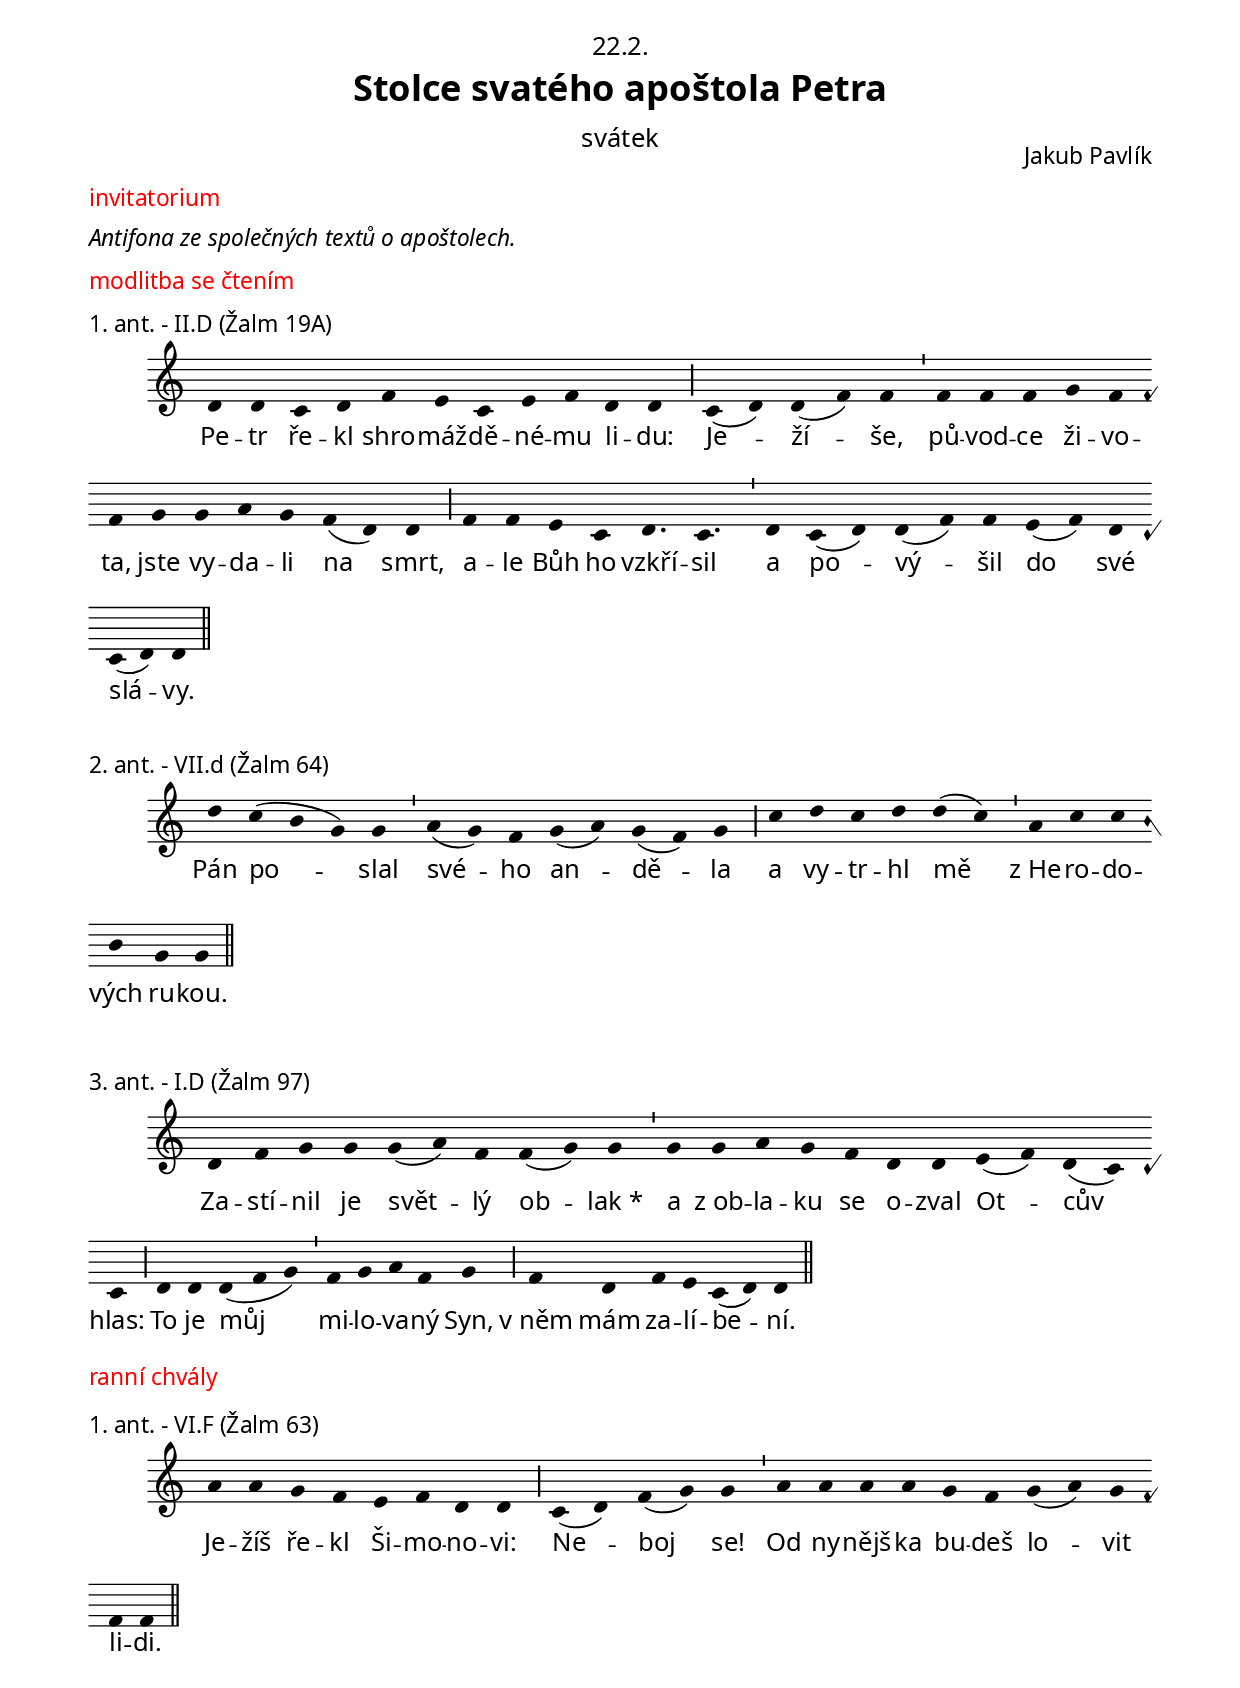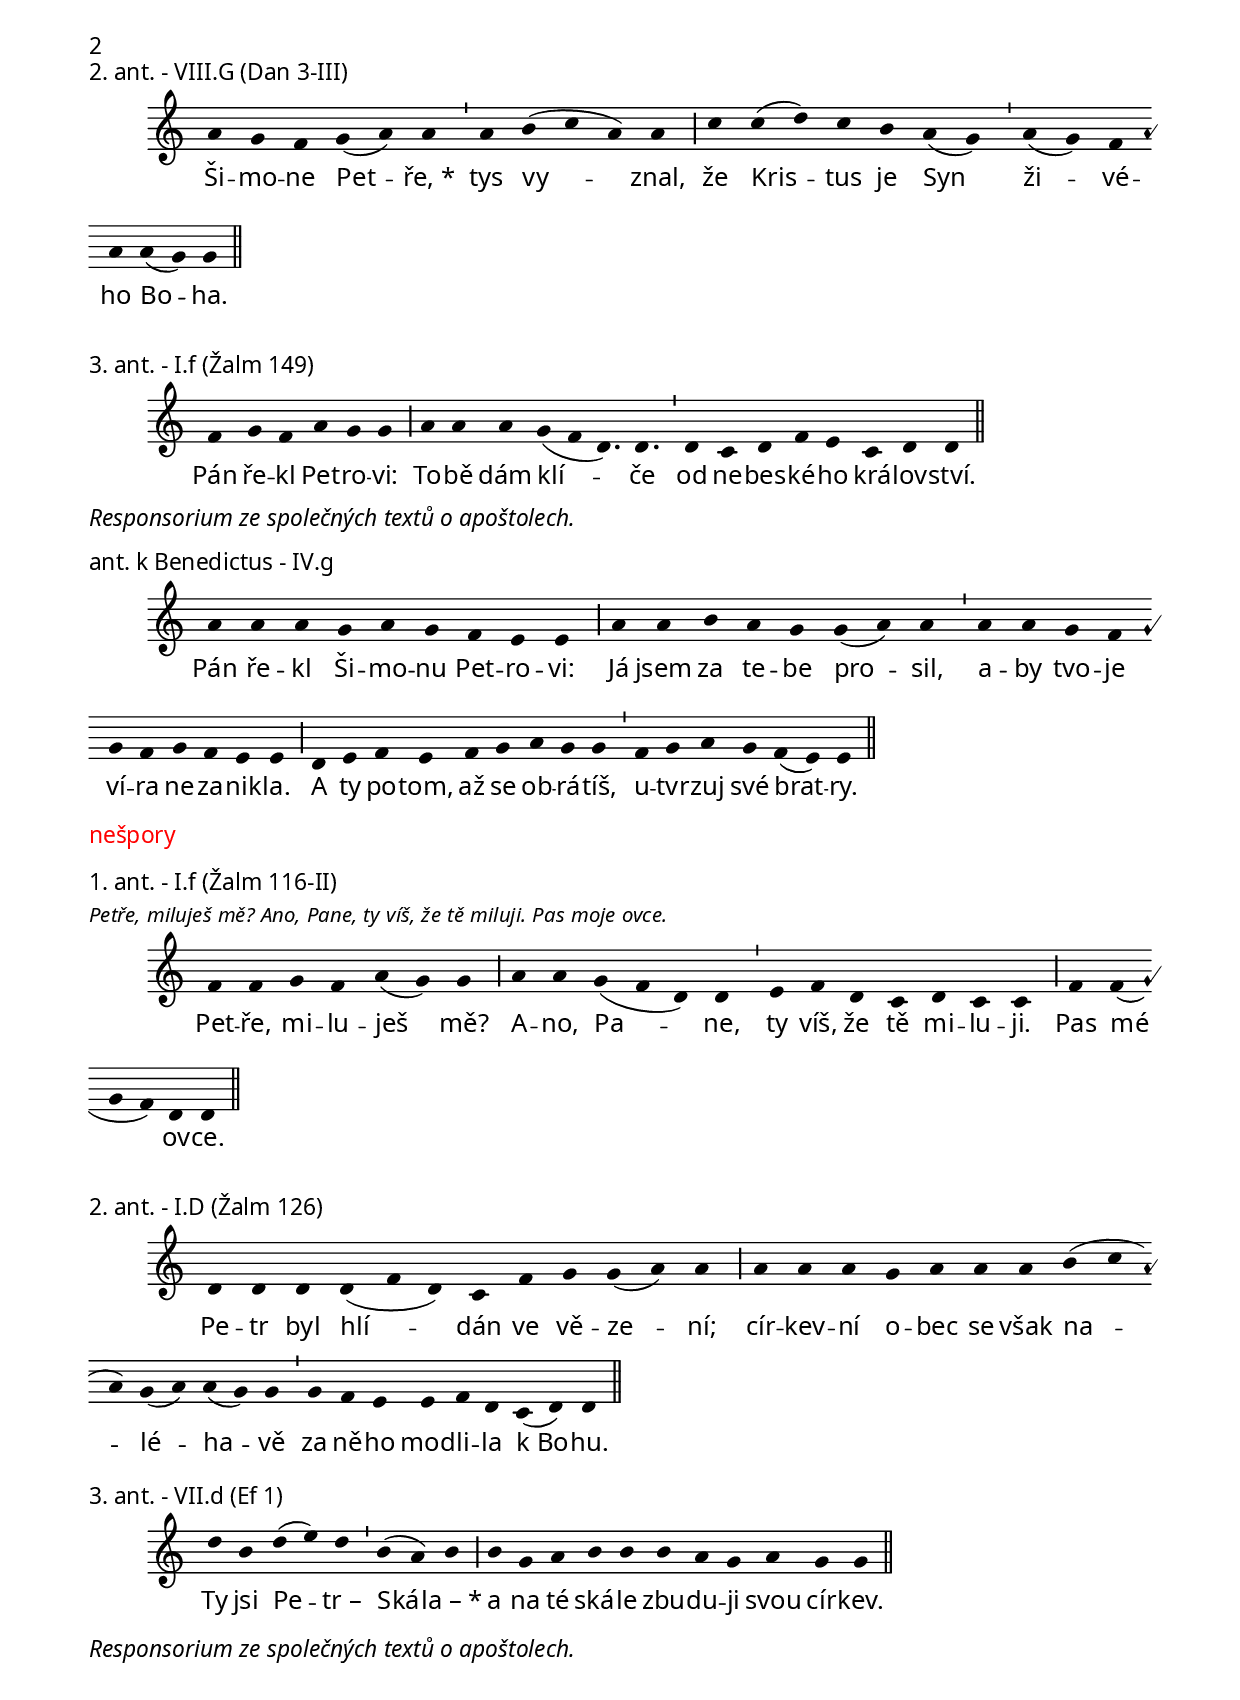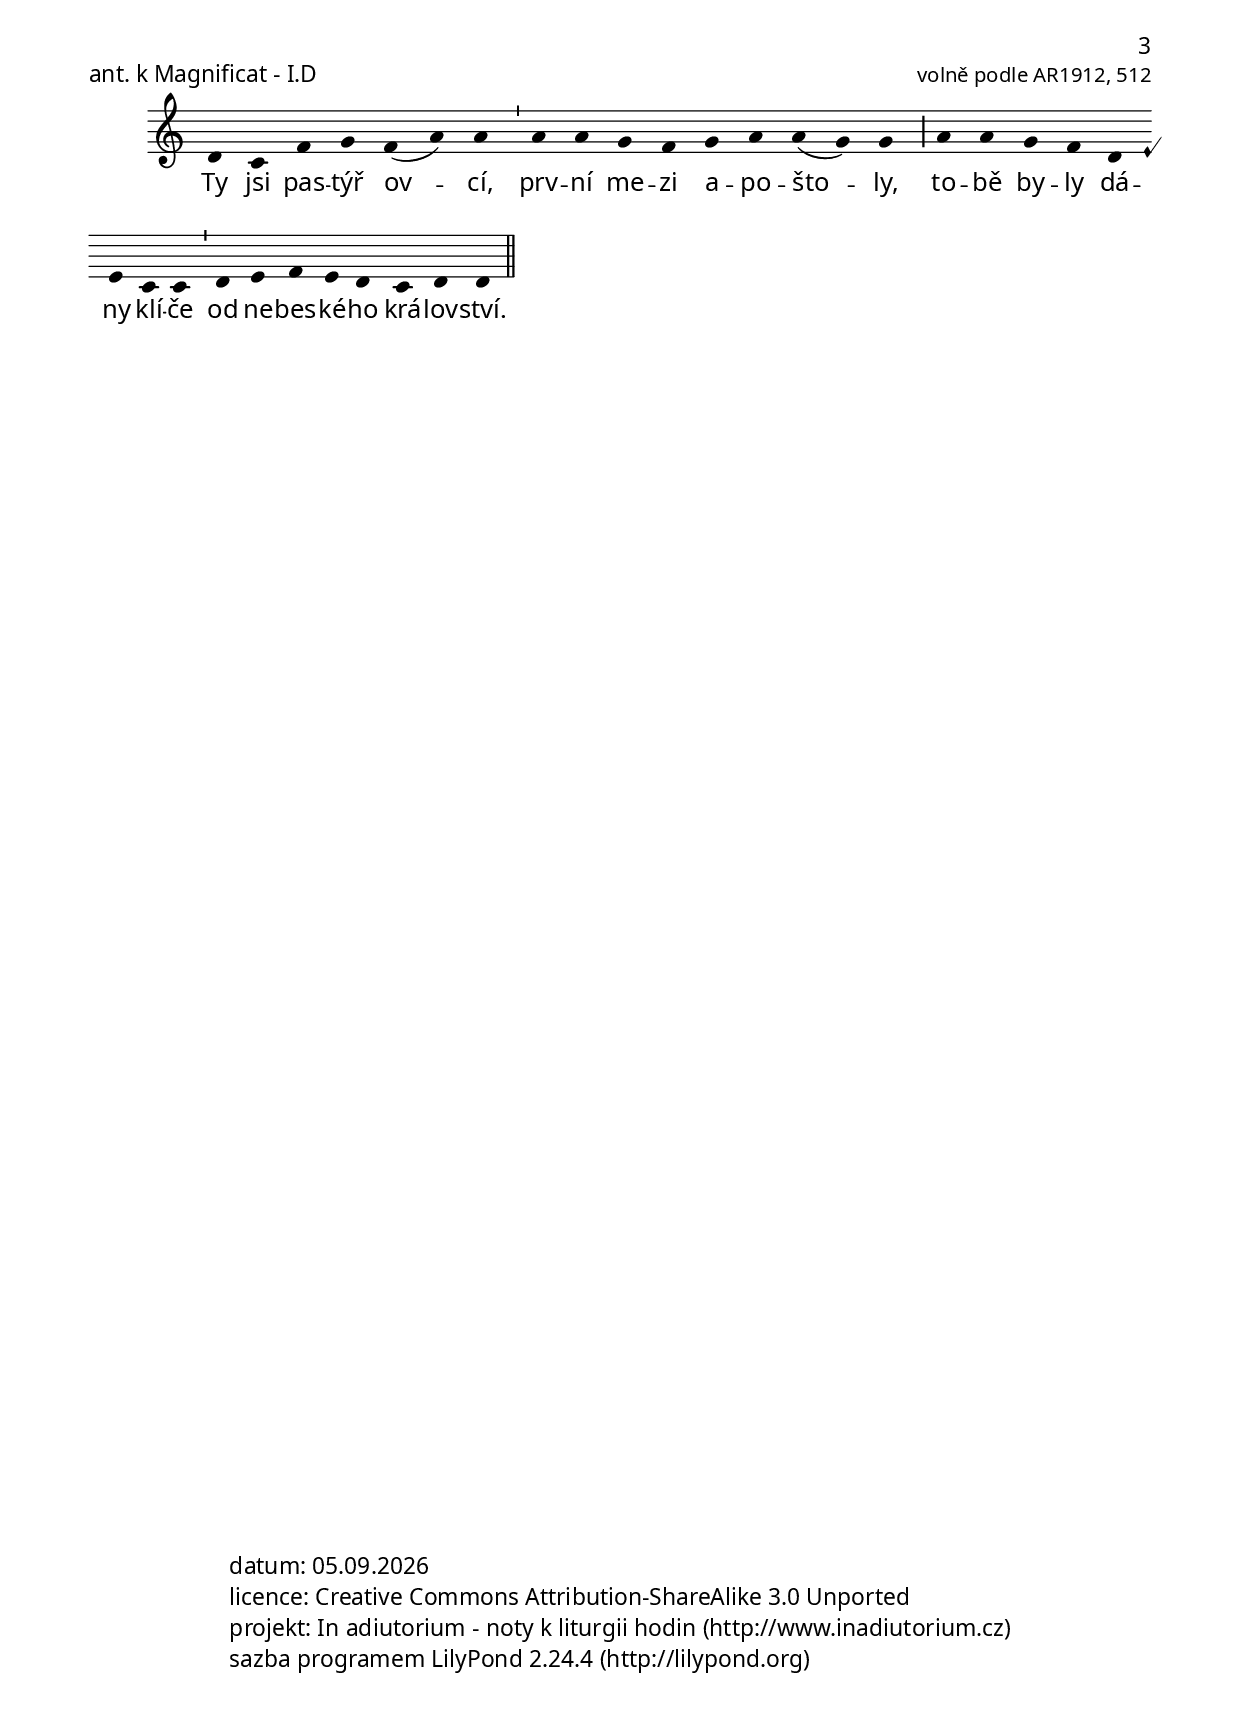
\version "2.16.0"

\include "../spolecne.ly"
\include "../dilyresponsorii.ly"

\header {
  title = \markup\titleSvatek
            "Stolce svatého apoštola Petra"
            svátek
            22.2.
  composer = "Jakub Pavlík"
}

\markup {\nadpisHodinka {"invitatorium"}}

\markup\italic{Antifona ze společných textů o apoštolech.}

\markup {\nadpisHodinka {"modlitba se čtením"}}

\score {
  \relative c' {
    \choralniRezim
    d4 d c d f e c e f d d \barMaior
    c( d) d( f) f \barMin
    f f f g f f
    g g a g f( d) d \barMaior
    f f e c d4. c \barMin
    d4 c( d) d( f) f e( f) d c( d) d \barFinalis
  }
  \addlyrics {
    Pe -- tr ře -- kl shro -- máž -- dě -- né -- mu li -- du:
    Je -- ží -- še,
    pů -- vod -- ce ži -- vo -- ta,
    jste vy -- da -- li na smrt,
    a -- le Bůh ho vzkří -- sil
    a po -- vý -- šil do své slá -- vy.
  }
  \header {
    quid = "1. ant."
    modus = "II"
    differentia = "D"
    psalmus = "Žalm 19A"
    id = "mc-a1"
    piece = \markup {\sestavTitulek}
  }
}

\score {
  \relative c'' {
    \choralniRezim
    d4 c( b g) g \barMin
    a( g) f g( a) g( f) g \barMaior
    c d c d d( c) \barMin
    a c c b g g \barFinalis
  }
  \addlyrics {
    Pán po -- slal
    své -- ho an -- dě -- la
    a vy -- tr -- hl mě
    z_He -- ro -- do -- vých ru -- kou.
  }
  \header {
    quid = "2. ant."
    modus = "VII"
    differentia = "d"
    psalmus = "Žalm 64"
    id = "mc-a2"
    piece = \markup {\sestavTitulek}
  }
}

\score {
  \relative c' {
    \choralniRezim
    d4 f g g g( a) f f( g) g \barMin
    g g a g f d d e( f) d( c) c \barMaior
    d d d( f g) \barMin f g a f g \barMaior
    f d f e c( d) d \barFinalis
  }
  \addlyrics {
    Za -- stí -- nil je svět -- lý ob -- lak_*
    a z_ob -- la -- ku se o -- zval Ot -- cův hlas:
    To je můj mi -- lo -- va -- ný Syn,
    v_něm mám za -- lí -- be -- ní.
  }
  \header {
    quid = "3. ant."
    modus = "I"
    differentia = "D"
    psalmus = "Žalm 97"
    id = "mc-a3"
    fial = "sanktoral/0806promenenipane.ly#2ne-a2"
    piece = \markup {\sestavTitulek}
  }
}

\markup {\nadpisHodinka {"ranní chvály"}}

\score {
  \relative c'' {
    \choralniRezim
    a4 a g f e f d d \barMaior
    c( d) f( g) g \barMin
    a a a a g f g( a) g f f \barFinalis
  }
  \addlyrics {
    Je -- žíš ře -- kl Ši -- mo -- no -- vi:
    Ne -- boj se!
    Od ny -- nějš -- ka bu -- deš lo -- vit li -- di.
  }
  \header {
    quid = "1. ant."
    modus = "VI"
    differentia = "F"
    psalmus = "Žalm 63"
    fial = "fial://antifony/mezidobi_nedeleC_02_10.ly#ne5c-ne2-mag"
    id = "rch-a1"
    piece = \markup {\sestavTitulek}
  }
}

\score {
  \relative c'' {
    \choralniRezim
    a4 g f g( a) a \barMin
    a b( c a) a \barMaior
    c c( d) c b a( g) \barMin
    a( g) f a a( g) g \barFinalis
  }
  \addlyrics {
    Ši -- mo -- ne Pet -- ře,_*
    tys vy -- znal,
    že Kris -- tus je Syn
    ži -- vé -- ho Bo -- ha.
  }
  \header {
    quid = "2. ant."
    modus = "VIII"
    differentia = "G"
    psalmus = "Dan 3-III"
    fial = "fial://sanktoral/0629petraapavla.ly#1ne-a1"
    id = "rch-a2"
    piece = \markup {\sestavTitulek}
  }
}

\score {
  \relative c' {
    \choralniRezim
    f4 g f a g g \barMaior
    a a a g( f d4.) d \barMin
    d4 c d f e c d d \barFinalis
  }
  \addlyrics {
    Pán ře -- kl Pet -- ro -- vi:
    To -- bě dám klí -- če
    od ne -- bes -- ké -- ho krá -- lov -- ství.
  }
  \header {
    quid = "3. ant."
    modus = "I"
    differentia = "f"
    psalmus = "Žalm 149"
    id = "rch-a3"
    piece = \markup {\sestavTitulek}
  }
}

\markup\italic{Responsorium ze společných textů o apoštolech.}

\score {
  \relative c'' {
    \choralniRezim
    a4 a a g a g f e e \barMaior
    a a b a g g( a) a \barMin
    a a g f g f g f e e \barMaior
    d e f e f g a g g \barMin
    f g a g f( e) e \barFinalis
  }
  \addlyrics {
    Pán ře -- kl Ši -- mo -- nu Pet -- ro -- vi:
    Já jsem za te -- be pro -- sil,
    a -- by tvo -- je ví -- ra ne -- za -- nik -- la.
    A ty po -- tom,  až se ob -- rá -- tíš,
    u -- tvr -- zuj své brat -- ry.
  }
  \header {
    quid = "ant. k Benedictus"
    modus = "IV"
    differentia = "g"
    psalmus = ""
    id = "rch-aben"
    fons = "kousek z: Petra a Pavla, 2. nesp., 1. a."
    piece = \markup {\sestavTitulekBezZalmu}
  }
}

\markup {\nadpisHodinka {"nešpory"}}

\score {
  \relative c' {
    \choralniRezim
    f4 f g f a( g) g \barMaior
    a a g( f d) d \barMin e f d c d c c \barMaior
    f f( g f) d d \barFinalis
  }
  \addlyrics {
    Pet -- ře, mi -- lu -- ješ mě?
    A -- no, Pa -- ne, ty víš, že tě mi -- lu -- ji.
    Pas mé ov -- ce.
  }
  \header {
    textus_approbatus = "Petře, miluješ mě?
    Ano, Pane, ty víš, že tě miluji.
    Pas moje ovce."
    quid = "1. ant."
    modus = "I"
    differentia = "f"
    psalmus = "Žalm 116-II"
    id = "ne-a1"
    piece = \markup {\sestavTitulek}
  }
}

\score {
  \relative c' {
    \choralniRezim
    d4 d d d( f d) c f g g( a) a \barMaior
    a a a g a a a b( c a) g( a) a( g) g \barMin
    g f e e f d c( d) d \barFinalis
  }
  \addlyrics {
    Pe -- tr byl hlí -- dán ve vě -- ze -- ní;
    cír -- kev -- ní o -- bec se však na -- lé -- ha -- vě
    za ně -- ho mod -- li -- la k_Bo -- hu.
  }
  \header {
    quid = "2. ant."
    modus = "I"
    differentia = "D"
    psalmus = "Žalm 126"
    placet = "spíš lépe"
    id = "ne-a2"
    piece = \markup {\sestavTitulek}
  }
}

\score {
  \relative c'' {
    \choralniRezim
    d4 b d( e) d \barMin
    b( a) b \barMaior
    b g a b b b a g a g g \barFinalis
  }
  \addlyrics {
    Ty jsi Pe -- tr_–
    Ská -- la_–_*
    a na té ská -- le zbu -- du -- ji svou cír -- kev.
  }
  \header {
    quid = "3. ant."
    modus = "VII"
    differentia = "d"
    psalmus = "Ef 1"
    fial = "fial://sanktoral/0629petraapavla.ly#1ne-a2"
    id = "ne-a3"
    piece = \markup {\sestavTitulek}
  }
}

\markup\italic{Responsorium ze společných textů o apoštolech.}

\score {
  \relative c' {
    \choralniRezim
    d4 c f g f( a) a \barMin
    a a g f g a a( g) g \barMaior
    a a g f d e c c \barMin
    d e f e d c d d \barFinalis
  }
  \addlyrics {
    Ty jsi pas -- týř ov -- cí,
    prv -- ní me -- zi a -- po -- što -- ly,
    to -- bě by -- ly dá -- ny klí -- če
    od ne -- bes -- ké -- ho krá -- lov -- ství.
  }
  \header {
    fons_externus = "volně podle AR1912, 512"
    quid = "ant. k Magnificat"
    modus = "I"
    differentia = "D"
    psalmus = ""
    id = "ne-amag"
    piece = \markup {\sestavTitulekBezZalmu}
  }
}